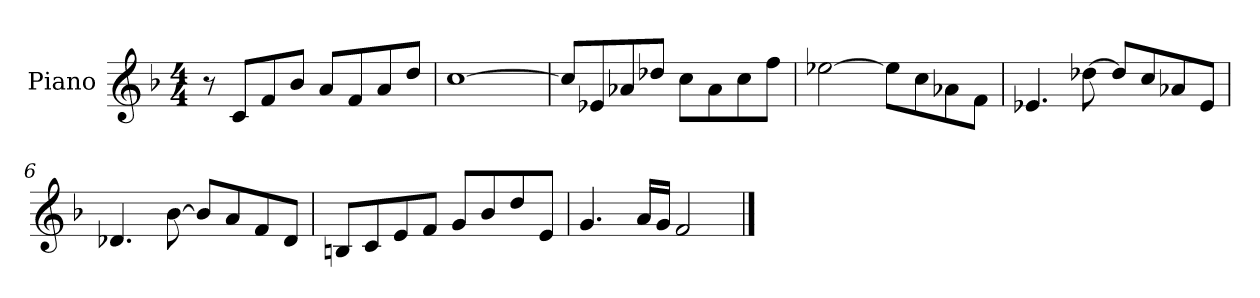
**kern
*part1
*staff1
*I"Piano
*I'Pno.
*clefG2
*k[b-]
*M4/4
=1
8r
8c/L
8f/
8b-/J
8a/L
8f/
8a/
8dd/J
=2
[1cc
=3
8cc/L]
8e-X/
8a-X/
8dd-X/J
8cc\L
8a-\
8cc\
8ff\J
=4
[2ee-X\
8ee-\L]
8cc\
8a-X\
8f\J
=5
4.e-X/
[8dd-X\
8dd-/L]
8cc/
8a-X/
8e-/J
=6
4.d-X/
[8b-\
8b-/L]
8a/
8f/
8d-/J
!!LO:LB:g=z
=7
8Bn/L
8c/
8e/
8f/J
8g/L
8b-/
8dd/
8e/J
=8
4.g/
16a/LL
16g/JJ
2f/
==
*-
